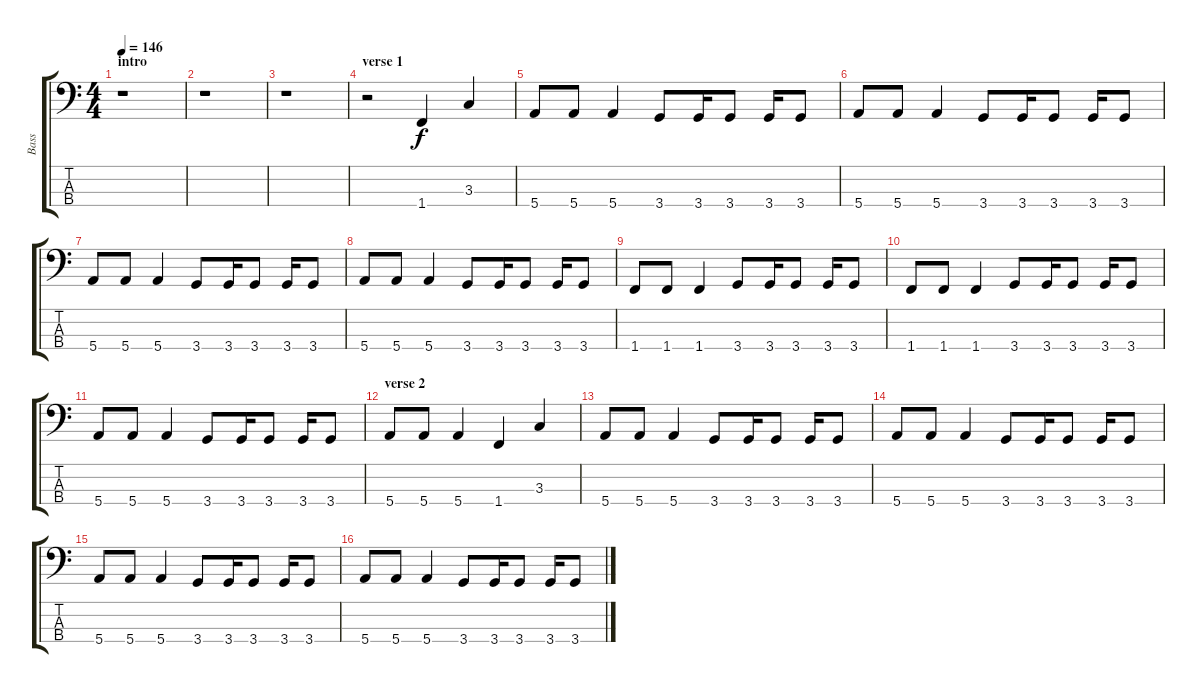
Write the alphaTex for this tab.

\track ("Bass" "Bass") {instrument electricbasspick}
\staff {score tabs}
\tuning (G2 D2 A1 E1) {hide}
\ts (4 4)
\section ("" "intro")
\tempo 146
\clef f4
\ks c
r.1{dy f instrument electricbasspick} |
r.1 |
r.1 |
\section ("" "verse 1")
r.2 1.4.4 3.3.4 |
5.4.8 5.4.8 5.4.4 3.4.8 3.4.16 3.4.8 3.4.16 3.4.8 |
5.4.8 5.4.8 5.4.4 3.4.8 3.4.16 3.4.8 3.4.16 3.4.8 |
5.4.8 5.4.8 5.4.4 3.4.8 3.4.16 3.4.8 3.4.16 3.4.8 |
5.4.8 5.4.8 5.4.4 3.4.8 3.4.16 3.4.8 3.4.16 3.4.8 |
1.4.8 1.4.8 1.4.4 3.4.8 3.4.16 3.4.8 3.4.16 3.4.8 |
1.4.8 1.4.8 1.4.4 3.4.8 3.4.16 3.4.8 3.4.16 3.4.8 |
5.4.8 5.4.8 5.4.4 3.4.8 3.4.16 3.4.8 3.4.16 3.4.8 |
\section ("" "verse 2")
5.4.8 5.4.8 5.4.4 1.4.4 3.3.4 |
5.4.8 5.4.8 5.4.4 3.4.8 3.4.16 3.4.8 3.4.16 3.4.8 |
5.4.8 5.4.8 5.4.4 3.4.8 3.4.16 3.4.8 3.4.16 3.4.8 |
5.4.8 5.4.8 5.4.4 3.4.8 3.4.16 3.4.8 3.4.16 3.4.8 |
5.4.8 5.4.8 5.4.4 3.4.8 3.4.16 3.4.8 3.4.16 3.4.8
